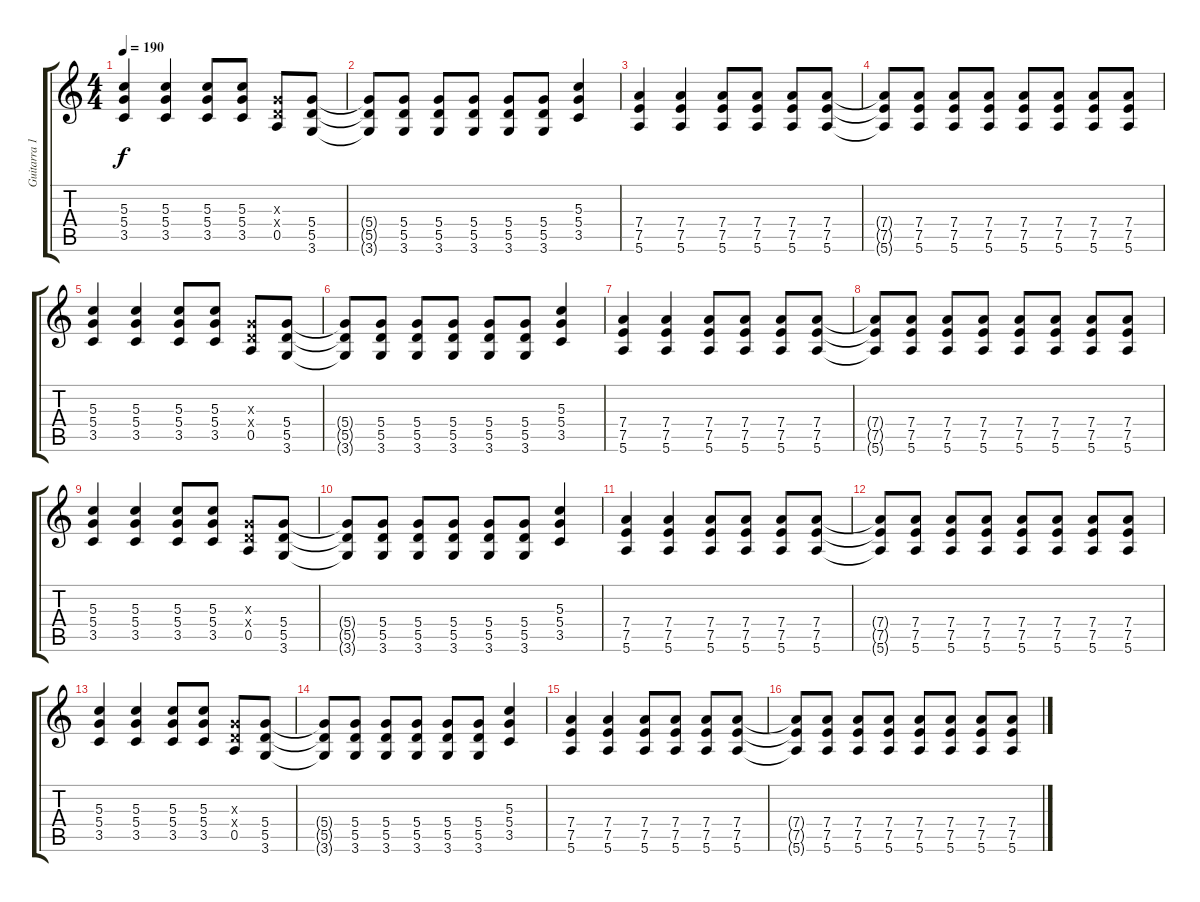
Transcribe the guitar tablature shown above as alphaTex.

\track ("Guitarra 1 - Mathias" "Guitarra 1") {instrument overdrivenguitar}
\staff {score tabs}
\tuning (E4 B3 G3 D3 A2 E2) {hide}
\ts (4 4)
\tempo 190
\clef g2
\ks c
(5.3 5.4 3.5).4{dy f} (5.3 5.4 3.5).4 (5.3 5.4 3.5).8 (5.3 5.4 3.5).8 (0.3{x} 0.4{x} 0.5).8 (5.4 5.5 3.6).8 |
(5.4{t} 5.5{t} 3.6{t}).8 (5.4 5.5 3.6).8 (5.4 5.5 3.6).8 (5.4 5.5 3.6).8 (5.4 5.5 3.6).8 (5.4 5.5 3.6).8 (5.3 5.4 3.5).4 |
(7.4 7.5 5.6).4 (7.4 7.5 5.6).4 (7.4 7.5 5.6).8 (7.4 7.5 5.6).8 (7.4 7.5 5.6).8 (7.4 7.5 5.6).8 |
(7.4{t} 7.5{t} 5.6{t}).8 (7.4 7.5 5.6).8 (7.4 7.5 5.6).8 (7.4 7.5 5.6).8 (7.4 7.5 5.6).8 (7.4 7.5 5.6).8 (7.4 7.5 5.6).8 (7.4 7.5 5.6).8 |
(5.3 5.4 3.5).4 (5.3 5.4 3.5).4 (5.3 5.4 3.5).8 (5.3 5.4 3.5).8 (0.3{x} 0.4{x} 0.5).8 (5.4 5.5 3.6).8 |
(5.4{t} 5.5{t} 3.6{t}).8 (5.4 5.5 3.6).8 (5.4 5.5 3.6).8 (5.4 5.5 3.6).8 (5.4 5.5 3.6).8 (5.4 5.5 3.6).8 (5.3 5.4 3.5).4 |
(7.4 7.5 5.6).4 (7.4 7.5 5.6).4 (7.4 7.5 5.6).8 (7.4 7.5 5.6).8 (7.4 7.5 5.6).8 (7.4 7.5 5.6).8 |
(7.4{t} 7.5{t} 5.6{t}).8 (7.4 7.5 5.6).8 (7.4 7.5 5.6).8 (7.4 7.5 5.6).8 (7.4 7.5 5.6).8 (7.4 7.5 5.6).8 (7.4 7.5 5.6).8 (7.4 7.5 5.6).8 |
(5.3 5.4 3.5).4 (5.3 5.4 3.5).4 (5.3 5.4 3.5).8 (5.3 5.4 3.5).8 (0.3{x} 0.4{x} 0.5).8 (5.4 5.5 3.6).8 |
(5.4{t} 5.5{t} 3.6{t}).8 (5.4 5.5 3.6).8 (5.4 5.5 3.6).8 (5.4 5.5 3.6).8 (5.4 5.5 3.6).8 (5.4 5.5 3.6).8 (5.3 5.4 3.5).4 |
(7.4 7.5 5.6).4 (7.4 7.5 5.6).4 (7.4 7.5 5.6).8 (7.4 7.5 5.6).8 (7.4 7.5 5.6).8 (7.4 7.5 5.6).8 |
(7.4{t} 7.5{t} 5.6{t}).8 (7.4 7.5 5.6).8 (7.4 7.5 5.6).8 (7.4 7.5 5.6).8 (7.4 7.5 5.6).8 (7.4 7.5 5.6).8 (7.4 7.5 5.6).8 (7.4 7.5 5.6).8 |
(5.3 5.4 3.5).4 (5.3 5.4 3.5).4 (5.3 5.4 3.5).8 (5.3 5.4 3.5).8 (0.3{x} 0.4{x} 0.5).8 (5.4 5.5 3.6).8 |
(5.4{t} 5.5{t} 3.6{t}).8 (5.4 5.5 3.6).8 (5.4 5.5 3.6).8 (5.4 5.5 3.6).8 (5.4 5.5 3.6).8 (5.4 5.5 3.6).8 (5.3 5.4 3.5).4 |
(7.4 7.5 5.6).4 (7.4 7.5 5.6).4 (7.4 7.5 5.6).8 (7.4 7.5 5.6).8 (7.4 7.5 5.6).8 (7.4 7.5 5.6).8 |
(7.4{t} 7.5{t} 5.6{t}).8 (7.4 7.5 5.6).8 (7.4 7.5 5.6).8 (7.4 7.5 5.6).8 (7.4 7.5 5.6).8 (7.4 7.5 5.6).8 (7.4 7.5 5.6).8 (7.4 7.5 5.6).8
